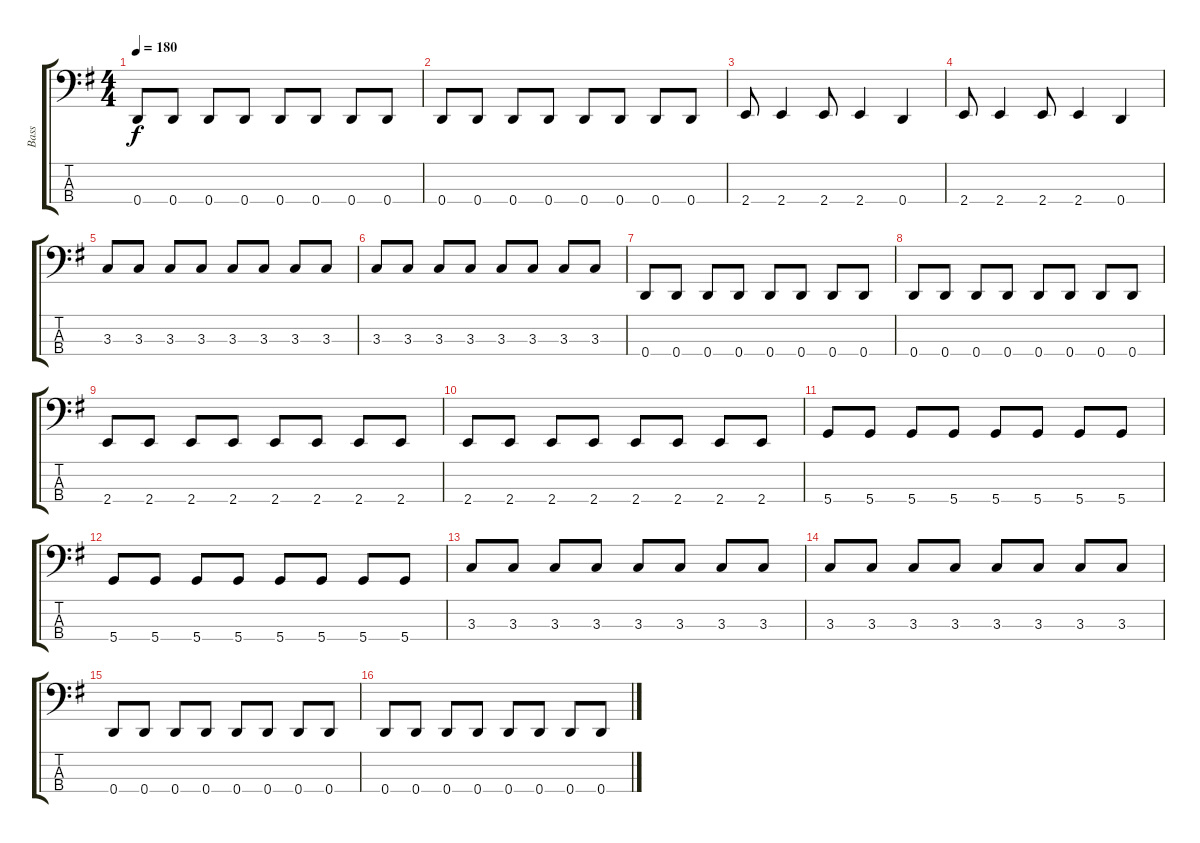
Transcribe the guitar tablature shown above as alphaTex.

\track ("Bass" "Bass") {instrument electricbassfinger}
\staff {score tabs}
\tuning (G2 D2 A1 D1) {hide}
\ts (4 4)
\tempo 180
\clef f4
\ks g
0.4.8{dy f} 0.4.8 0.4.8 0.4.8 0.4.8 0.4.8 0.4.8 0.4.8 |
0.4.8 0.4.8 0.4.8 0.4.8 0.4.8 0.4.8 0.4.8 0.4.8 |
2.4.8 2.4.4 2.4.8 2.4.4 0.4.4 |
2.4.8 2.4.4 2.4.8 2.4.4 0.4.4 |
3.3.8 3.3.8 3.3.8 3.3.8 3.3.8 3.3.8 3.3.8 3.3.8 |
3.3.8 3.3.8 3.3.8 3.3.8 3.3.8 3.3.8 3.3.8 3.3.8 |
0.4.8 0.4.8 0.4.8 0.4.8 0.4.8 0.4.8 0.4.8 0.4.8 |
0.4.8 0.4.8 0.4.8 0.4.8 0.4.8 0.4.8 0.4.8 0.4.8 |
2.4.8 2.4.8 2.4.8 2.4.8 2.4.8 2.4.8 2.4.8 2.4.8 |
2.4.8 2.4.8 2.4.8 2.4.8 2.4.8 2.4.8 2.4.8 2.4.8 |
5.4.8 5.4.8 5.4.8 5.4.8 5.4.8 5.4.8 5.4.8 5.4.8 |
5.4.8 5.4.8 5.4.8 5.4.8 5.4.8 5.4.8 5.4.8 5.4.8 |
3.3.8 3.3.8 3.3.8 3.3.8 3.3.8 3.3.8 3.3.8 3.3.8 |
3.3.8 3.3.8 3.3.8 3.3.8 3.3.8 3.3.8 3.3.8 3.3.8 |
0.4.8 0.4.8 0.4.8 0.4.8 0.4.8 0.4.8 0.4.8 0.4.8 |
0.4.8 0.4.8 0.4.8 0.4.8 0.4.8 0.4.8 0.4.8 0.4.8
